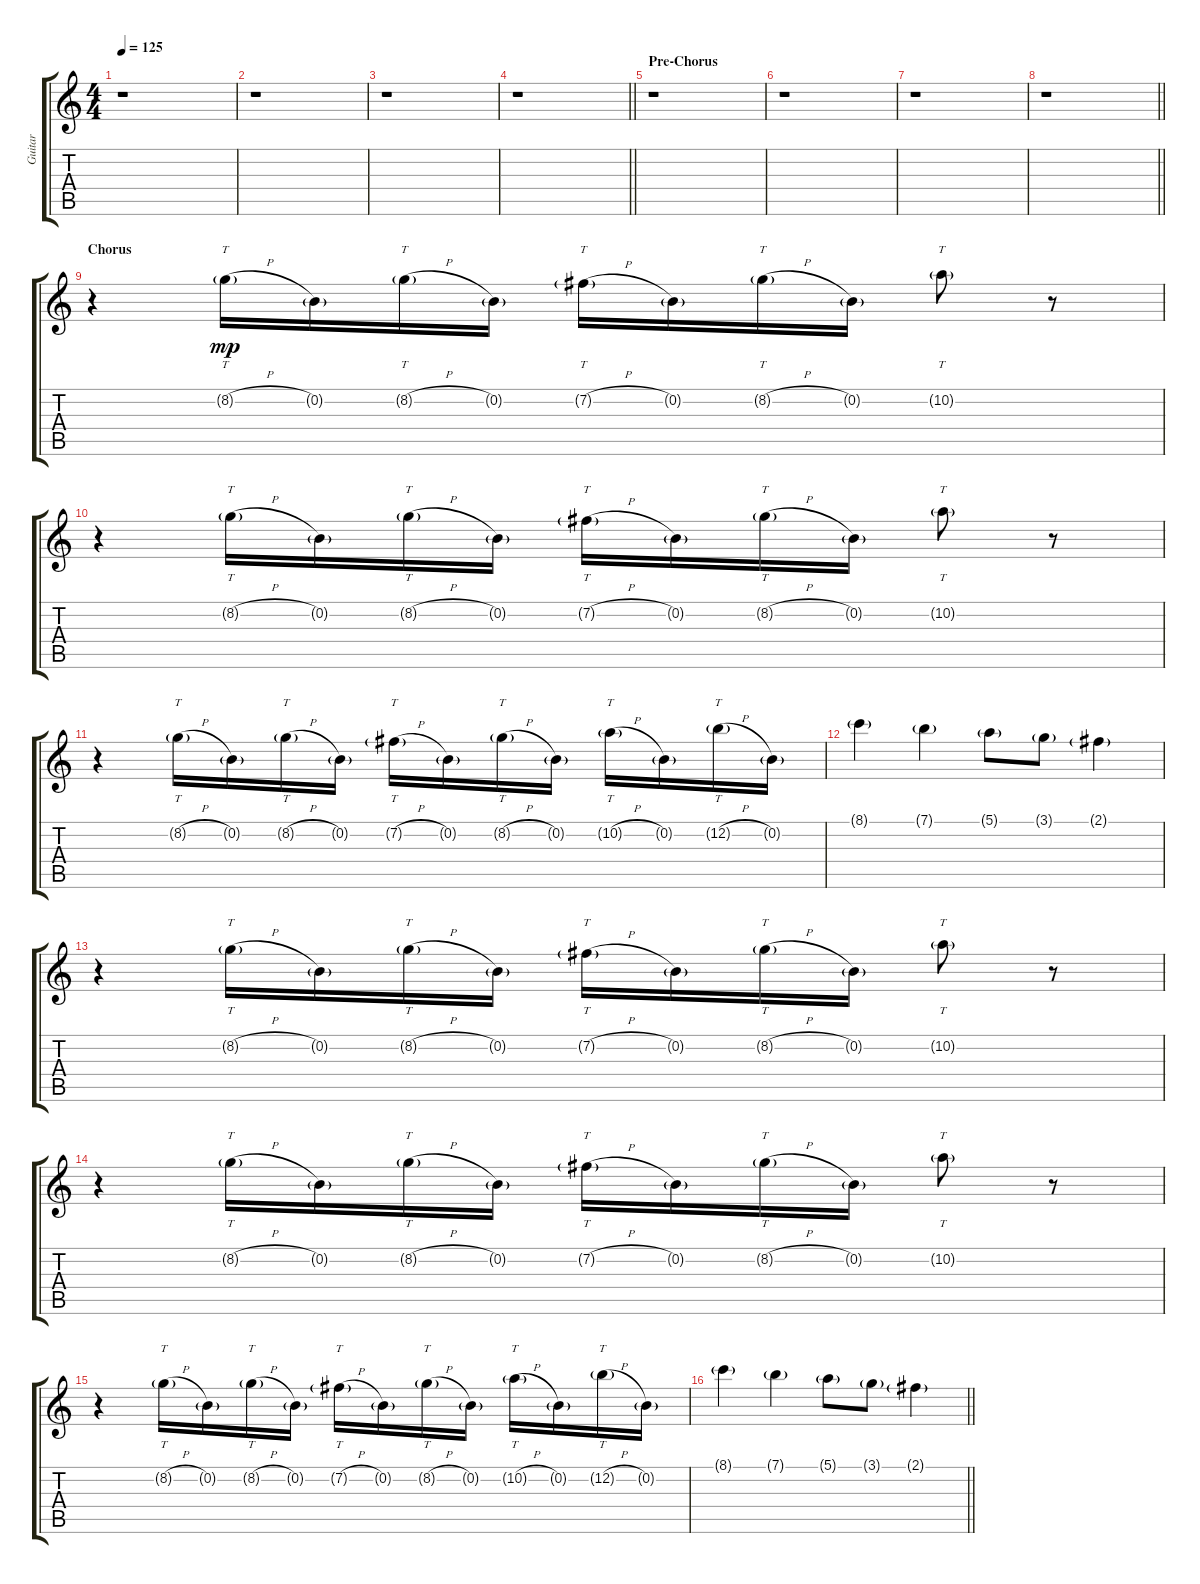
\track ("Guitar " "Guitar ") {instrument distortionguitar}
\staff {score tabs}
\tuning (E4 B3 G3 D3 A2 E2) {hide}
\ts (4 4)
\tempo 125
\clef g2
\ks c
r.1{dy f} |
r.1 |
r.1 |
\barLineRight lightlight
r.1 |
\section ("" "Pre-Chorus")
r.1 |
r.1 |
r.1 |
\barLineRight lightlight
r.1 |
\section ("" "Chorus ")
r.4 8.2{h g}.16{tt dy mp} 0.2{g}.16 8.2{h g}.16{tt} 0.2{g}.16 7.2{h g}.16{tt} 0.2{g}.16 8.2{h g}.16{tt} 0.2{g}.16 10.2{g}.8{tt} r.8 |
r.4 8.2{h g}.16{tt} 0.2{g}.16 8.2{h g}.16{tt} 0.2{g}.16 7.2{h g}.16{tt} 0.2{g}.16 8.2{h g}.16{tt} 0.2{g}.16 10.2{g}.8{tt} r.8 |
r.4 8.2{h g}.16{tt} 0.2{g}.16 8.2{h g}.16{tt} 0.2{g}.16 7.2{h g}.16{tt} 0.2{g}.16 8.2{h g}.16{tt} 0.2{g}.16 10.2{h g}.16{tt} 0.2{g}.16 12.2{h g}.16{tt} 0.2{g}.16 |
8.1{g}.4 7.1{g}.4 5.1{g}.8 3.1{g}.8 2.1{g}.4 |
r.4 8.2{h g}.16{tt} 0.2{g}.16 8.2{h g}.16{tt} 0.2{g}.16 7.2{h g}.16{tt} 0.2{g}.16 8.2{h g}.16{tt} 0.2{g}.16 10.2{g}.8{tt} r.8 |
r.4 8.2{h g}.16{tt} 0.2{g}.16 8.2{h g}.16{tt} 0.2{g}.16 7.2{h g}.16{tt} 0.2{g}.16 8.2{h g}.16{tt} 0.2{g}.16 10.2{g}.8{tt} r.8 |
r.4 8.2{h g}.16{tt} 0.2{g}.16 8.2{h g}.16{tt} 0.2{g}.16 7.2{h g}.16{tt} 0.2{g}.16 8.2{h g}.16{tt} 0.2{g}.16 10.2{h g}.16{tt} 0.2{g}.16 12.2{h g}.16{tt} 0.2{g}.16 |
\barLineRight lightlight
8.1{g}.4 7.1{g}.4 5.1{g}.8 3.1{g}.8 2.1{g}.4
